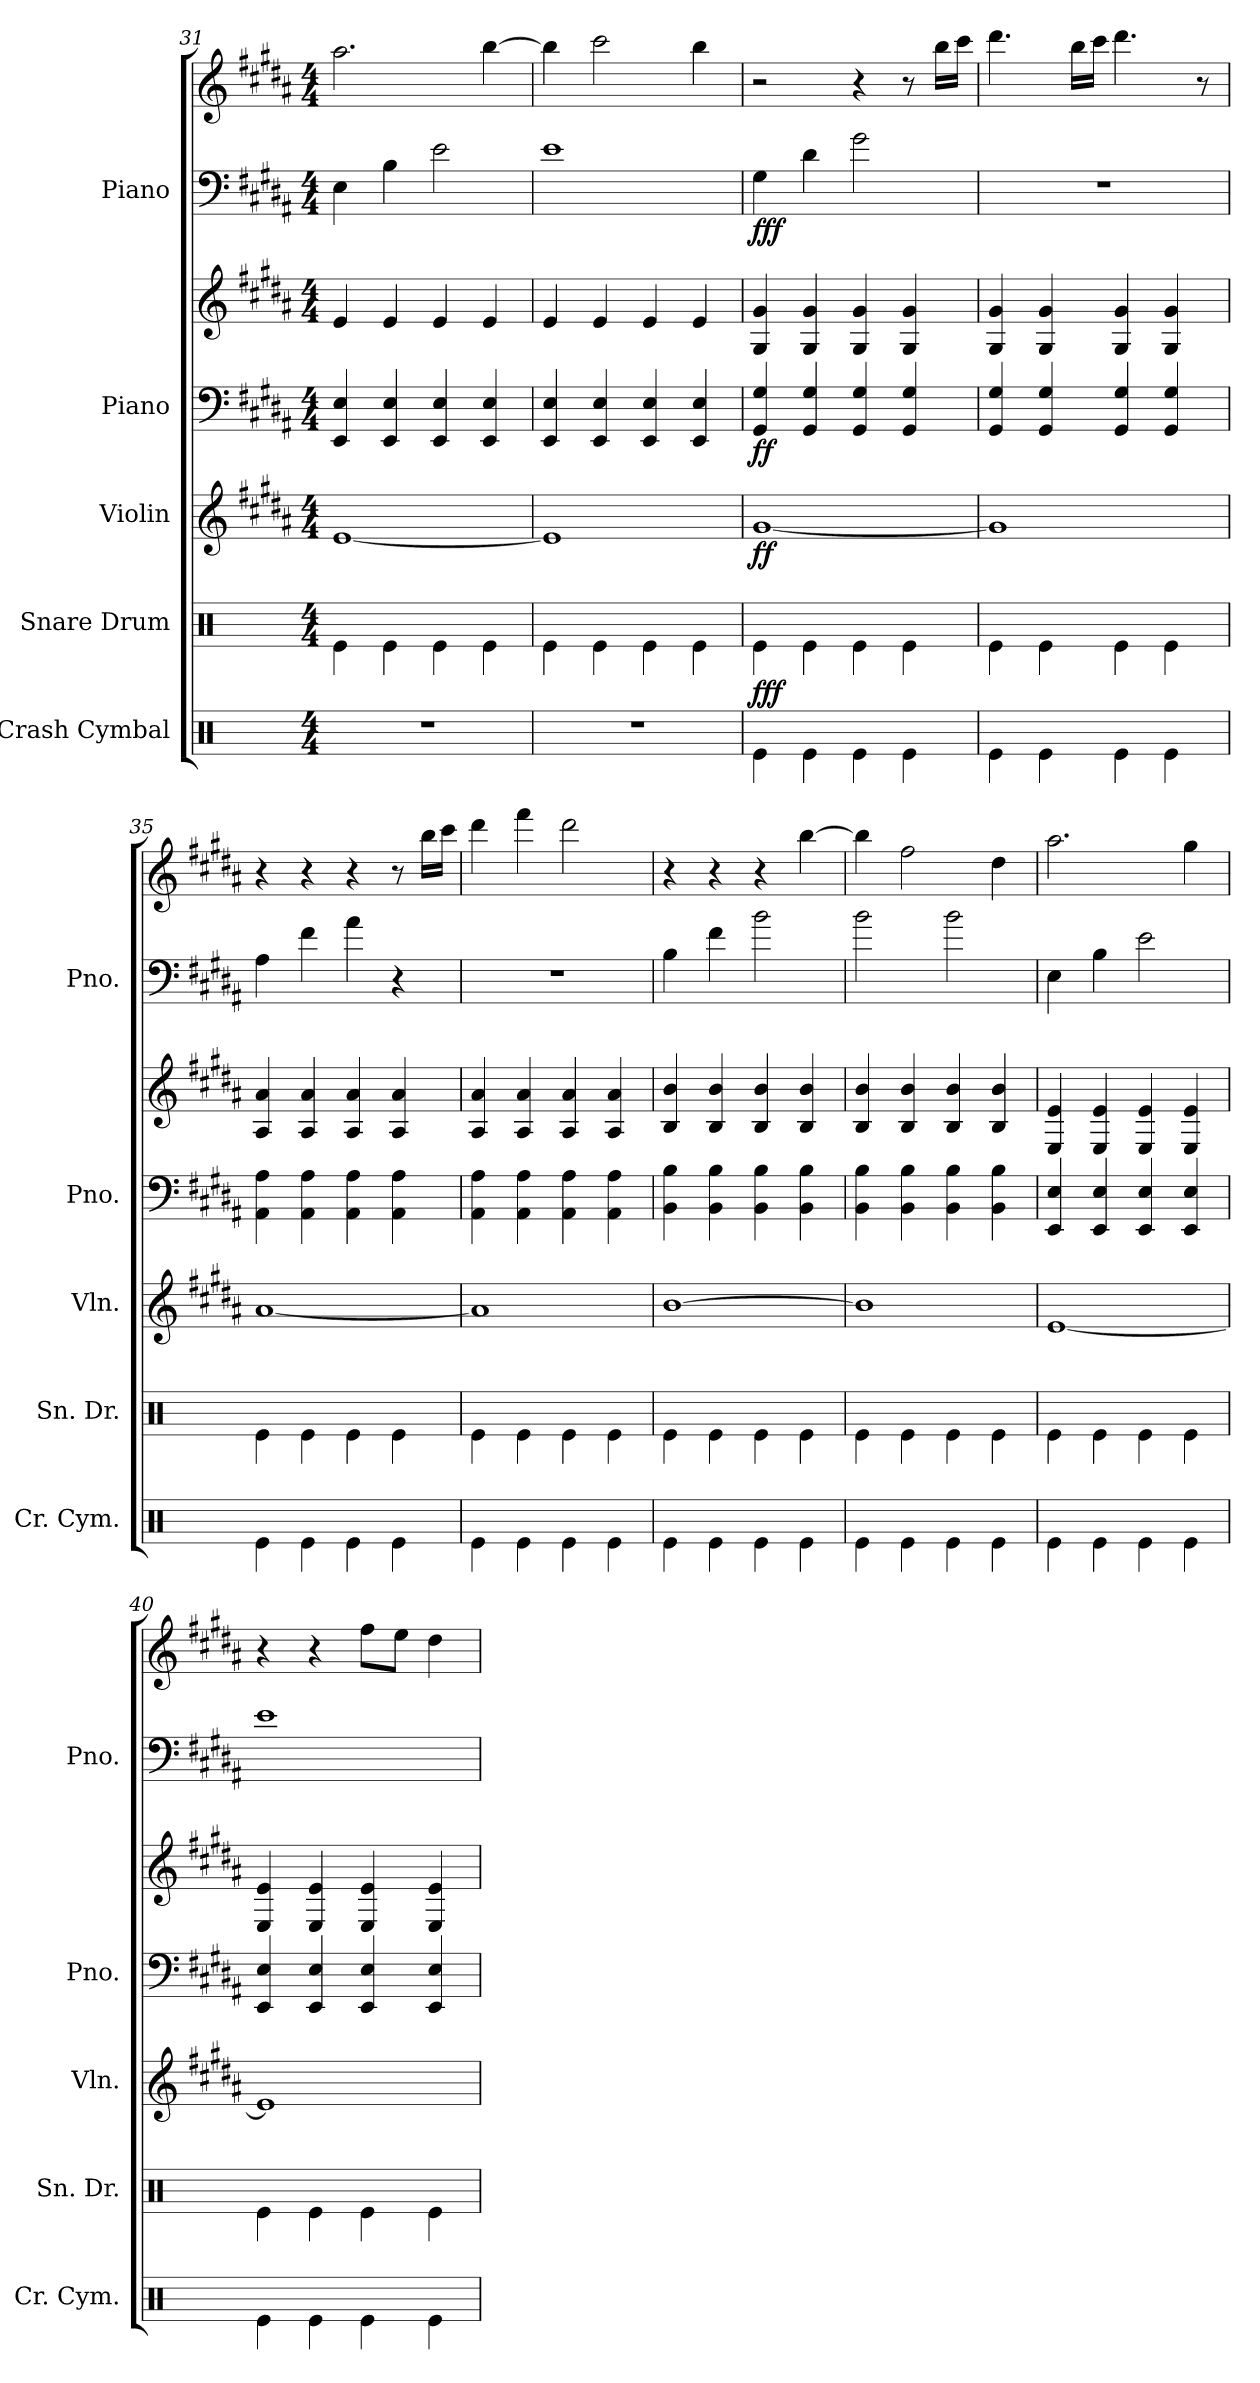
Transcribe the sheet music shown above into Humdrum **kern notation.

**kern	**dynam	**kern	**kern	**dynam	**kern	**kern	**dynam	**kern	**kern	**dynam
*part5	*part5	*part4	*part3	*part3	*part2	*part2	*part2	*part1	*part1	*part1
*staff7	*staff7	*staff6	*staff5	*staff5	*staff4	*staff3	*staff3/4	*staff2	*staff1	*staff1/2
*I"Crash Cymbal	*	*I"Snare Drum	*I"Violin	*	*I"Piano	*	*	*I"Piano	*	*
*I'Cr. Cym.	*	*I'Sn. Dr.	*I'Vln.	*	*I'Pno.	*	*	*I'Pno.	*	*
!!LO:PB:g=z
*clefX	*	*clefX	*clefG2	*	*clefF4	*clefG2	*	*clefF4	*clefG2	*
*k[]	*	*k[]	*k[f#c#g#d#a#]	*	*k[f#c#g#d#a#]	*k[f#c#g#d#a#]	*	*k[f#c#g#d#a#]	*k[f#c#g#d#a#]	*
*M4/4	*	*M4/4	*M4/4	*	*M4/4	*M4/4	*	*M4/4	*M4/4	*
=31	=31	=31	=31	=31	=31	=31	=31	=31	=31	=31
1r	.	4Re\	[1e	.	4EE/ 4E/	4e/	.	4E\	2.aa#\	.
.	.	4Re\	.	.	4EE/ 4E/	4e/	.	4B\	.	.
.	.	4Re\	.	.	4EE/ 4E/	4e/	.	2e\	.	.
.	.	4Re\	.	.	4EE/ 4E/	4e/	.	.	[4bb\	.
=32	=32	=32	=32	=32	=32	=32	=32	=32	=32	=32
1r	.	4Re\	1e]	.	4EE/ 4E/	4e/	.	1e	4bb\]	.
.	.	4Re\	.	.	4EE/ 4E/	4e/	.	.	2ccc#\	.
.	.	4Re\	.	.	4EE/ 4E/	4e/	.	.	.	.
.	.	4Re\	.	.	4EE/ 4E/	4e/	.	.	4bb\	.
=33	=33	=33	=33	=33	=33	=33	=33	=33	=33	=33
!	!LO:DY:b	!	!	!	!	!	!	!	!	!
!	!LO:DY:n=1:b	!	!	!	!	!	!	!	!	!
!	!LO:DY:n=2:a	!	!	!LO:DY:b	!	!	!LO:DY:b=2	!	!	!LO:DY:b=2
4Re\	f f f	4Re\	[1g#	ff	4GG#/ 4G#/	4G#/ 4g#/	ff	4G#\	2r	fff
4Re\	.	4Re\	.	.	4GG#/ 4G#/	4G#/ 4g#/	.	4d#\	.	.
4Re\	.	4Re\	.	.	4GG#/ 4G#/	4G#/ 4g#/	.	2g#\	4r	.
4Re\	.	4Re\	.	.	4GG#/ 4G#/	4G#/ 4g#/	.	.	8r	.
.	.	.	.	.	.	.	.	.	16bb\LL	.
.	.	.	.	.	.	.	.	.	16ccc#\JJ	.
=34	=34	=34	=34	=34	=34	=34	=34	=34	=34	=34
4Re\	.	4Re\	1g#]	.	4GG#/ 4G#/	4G#/ 4g#/	.	1r	4.ddd#\	.
4Re\	.	4Re\	.	.	4GG#/ 4G#/	4G#/ 4g#/	.	.	.	.
.	.	.	.	.	.	.	.	.	16bb\LL	.
.	.	.	.	.	.	.	.	.	16ccc#\JJ	.
4Re\	.	4Re\	.	.	4GG#/ 4G#/	4G#/ 4g#/	.	.	4.ddd#\	.
4Re\	.	4Re\	.	.	4GG#/ 4G#/	4G#/ 4g#/	.	.	.	.
.	.	.	.	.	.	.	.	.	8r	.
=35	=35	=35	=35	=35	=35	=35	=35	=35	=35	=35
4Re\	.	4Re\	[1a#	.	4AA#\ 4A#\	4A#/ 4a#/	.	4A#\	4r	.
4Re\	.	4Re\	.	.	4AA#\ 4A#\	4A#/ 4a#/	.	4f#\	4r	.
4Re\	.	4Re\	.	.	4AA#\ 4A#\	4A#/ 4a#/	.	4a#\	4r	.
4Re\	.	4Re\	.	.	4AA#\ 4A#\	4A#/ 4a#/	.	4r	8r	.
.	.	.	.	.	.	.	.	.	16bb\LL	.
.	.	.	.	.	.	.	.	.	16ccc#\JJ	.
!!LO:PB:g=z
=36	=36	=36	=36	=36	=36	=36	=36	=36	=36	=36
4Re\	.	4Re\	1a#]	.	4AA#\ 4A#\	4A#/ 4a#/	.	1r	4ddd#\	.
4Re\	.	4Re\	.	.	4AA#\ 4A#\	4A#/ 4a#/	.	.	4fff#\	.
4Re\	.	4Re\	.	.	4AA#\ 4A#\	4A#/ 4a#/	.	.	2ddd#\	.
4Re\	.	4Re\	.	.	4AA#\ 4A#\	4A#/ 4a#/	.	.	.	.
=37	=37	=37	=37	=37	=37	=37	=37	=37	=37	=37
4Re\	.	4Re\	[1b	.	4BB\ 4B\	4B/ 4b/	.	4B\	4r	.
4Re\	.	4Re\	.	.	4BB\ 4B\	4B/ 4b/	.	4f#\	4r	.
4Re\	.	4Re\	.	.	4BB\ 4B\	4B/ 4b/	.	2b\	4r	.
4Re\	.	4Re\	.	.	4BB\ 4B\	4B/ 4b/	.	.	[4bb\	.
=38	=38	=38	=38	=38	=38	=38	=38	=38	=38	=38
4Re\	.	4Re\	1b]	.	4BB\ 4B\	4B/ 4b/	.	2b\	4bb\]	.
4Re\	.	4Re\	.	.	4BB\ 4B\	4B/ 4b/	.	.	2ff#\	.
4Re\	.	4Re\	.	.	4BB\ 4B\	4B/ 4b/	.	2b\	.	.
4Re\	.	4Re\	.	.	4BB\ 4B\	4B/ 4b/	.	.	4dd#\	.
=39	=39	=39	=39	=39	=39	=39	=39	=39	=39	=39
4Re\	.	4Re\	[1e	.	4EE/ 4E/	4E/ 4e/	.	4E\	2.aa#\	.
4Re\	.	4Re\	.	.	4EE/ 4E/	4E/ 4e/	.	4B\	.	.
4Re\	.	4Re\	.	.	4EE/ 4E/	4E/ 4e/	.	2e\	.	.
4Re\	.	4Re\	.	.	4EE/ 4E/	4E/ 4e/	.	.	4gg#\	.
=40	=40	=40	=40	=40	=40	=40	=40	=40	=40	=40
4Re\	.	4Re\	1e]	.	4EE/ 4E/	4E/ 4e/	.	1e	4r	.
4Re\	.	4Re\	.	.	4EE/ 4E/	4E/ 4e/	.	.	4r	.
4Re\	.	4Re\	.	.	4EE/ 4E/	4E/ 4e/	.	.	8ff#\L	.
.	.	.	.	.	.	.	.	.	8ee\J	.
4Re\	.	4Re\	.	.	4EE/ 4E/	4E/ 4e/	.	.	4dd#\	.
=	=	=	=	=	=	=	=	=	=	=
*-	*-	*-	*-	*-	*-	*-	*-	*-	*-	*-
